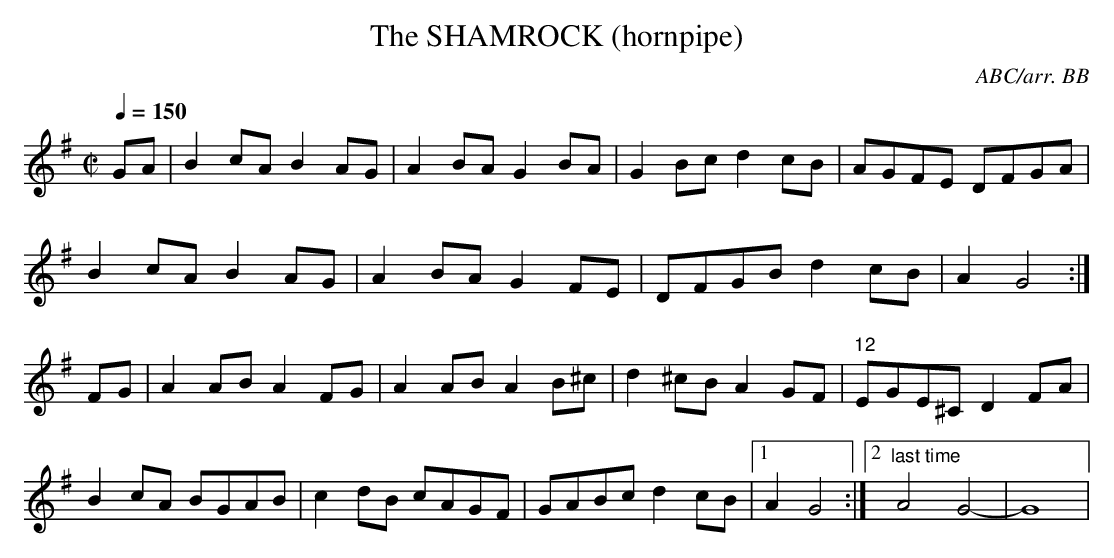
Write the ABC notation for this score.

X:1
T:SHAMROCK (hornpipe), The
C:ABC/arr. BB
Y:"straight jig"
Q:1/4=150
M:C|
L:1/8
K:G
GA|B2cA B2AG|A2BA G2BA|G2Bc d2cB|AGFE DFGA |
B2cA B2AG|A2BA G2FE|DFGB d2cB|A2G4 :|
FG|A2AB A2FG|A2AB A2B^c|d2^cB A2GF|"12"EGE^C D2FA |
B2cA BGAB|c2dB cAGF|GABc d2cB|1A2G4 :|2"last time"A4G4- | G8 |
